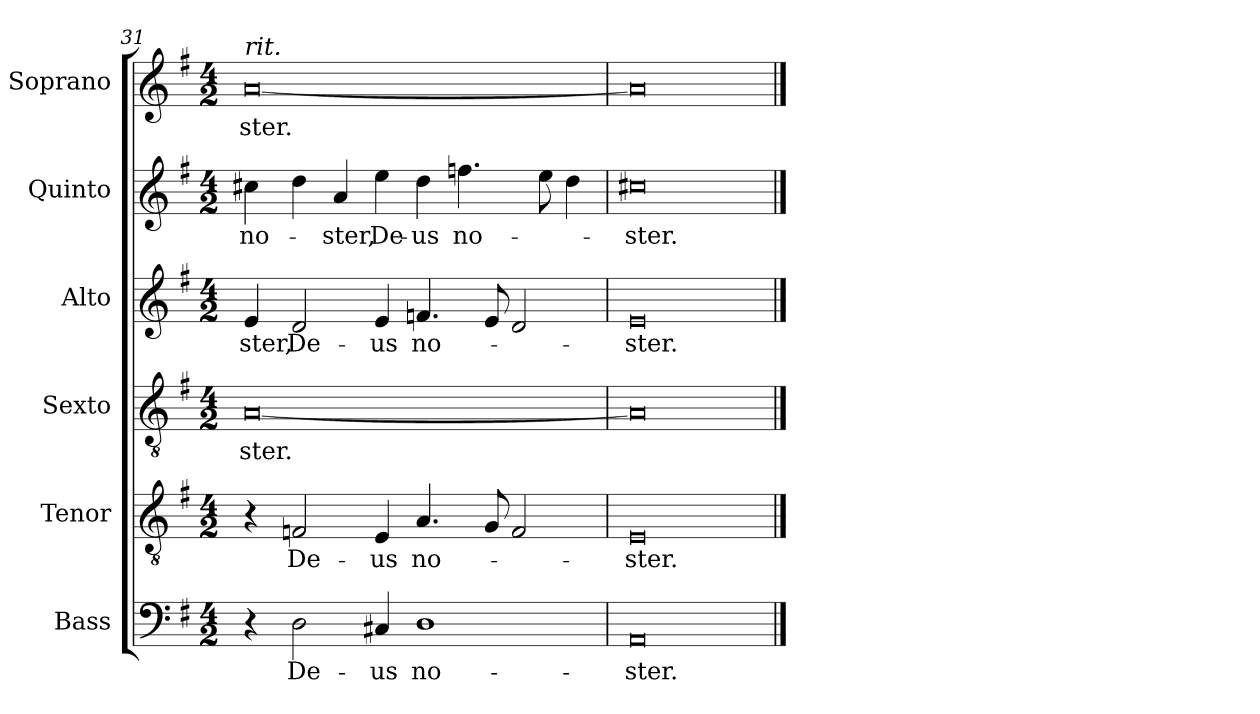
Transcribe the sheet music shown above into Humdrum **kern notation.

**kern	**text	**kern	**text	**kern	**text	**kern	**text	**kern	**text	**kern	**text
*part6	*part6	*part5	*part5	*part4	*part4	*part3	*part3	*part2	*part2	*part1	*part1
*staff6	*staff6	*staff5	*staff5	*staff4	*staff4	*staff3	*staff3	*staff2	*staff2	*staff1	*staff1
*I"Bass	*	*I"Tenor	*	*I"Sexto	*	*I"Alto	*	*I"Quinto	*	*I"Soprano	*
*I'B	*	*I'T	*	*	*	*I'A	*	*I'Q	*	*I'S	*
!!LO:LB:g=z
*clefF4	*	*clefGv2	*	*clefGv2	*	*clefG2	*	*clefG2	*	*clefG2	*
*k[f#]	*	*k[f#]	*	*k[f#]	*	*k[f#]	*	*k[f#]	*	*k[f#]	*
*G:	*	*G:	*	*G:	*	*G:	*	*G:	*	*G:	*
*M4/2	*	*M4/2	*	*M4/2	*	*M4/2	*	*M4/2	*	*M4/2	*
=31	=31	=31	=31	=31	=31	=31	=31	=31	=31	=31	=31
!	!	!	!	!	!	!	!	!	!	!LO:TX:a:i:t=rit.	!
!	!	!	!	!	!LO:LY:b	!	!LO:LY:b	!	!LO:LY:b	!	!LO:LY:b
4r	.	4r	.	[0A	-ster.	4e/	-ster,	4cc#X\	no-	[0a	-ster.
!	!LO:LY:b	!	!LO:LY:b	!	!	!	!LO:LY:b	!	!	!	!
2D\	De-	2Fn/	De-	.	.	2d/	De-	4dd\	.	.	.
!	!	!	!	!	!	!	!	!	!LO:LY:b	!	!
.	.	.	.	.	.	.	.	4a/	-ster,	.	.
!	!LO:LY:b	!	!LO:LY:b	!	!	!	!LO:LY:b	!	!LO:LY:b	!	!
4C#X/	-us	4E/	-us	.	.	4e/	-us	4ee\	De-	.	.
!	!LO:LY:b	!	!LO:LY:b	!	!	!	!LO:LY:b	!	!LO:LY:b	!	!
1D	no-	4.A/	no-	.	.	4.fn/	no-	4dd\	-us	.	.
!	!	!	!	!	!	!	!	!	!LO:LY:b	!	!
.	.	.	.	.	.	.	.	4.ffn\	no-	.	.
.	.	8G/	.	.	.	8e/	.	.	.	.	.
.	.	2F/	.	.	.	2d/	.	.	.	.	.
.	.	.	.	.	.	.	.	8ee\	.	.	.
.	.	.	.	.	.	.	.	4dd\	.	.	.
=32	=32	=32	=32	=32	=32	=32	=32	=32	=32	=32	=32
!	!LO:LY:b	!	!LO:LY:b	!	!	!	!LO:LY:b	!	!LO:LY:b	!	!
0AA	-ster.	0E	-ster.	0A]	.	0e	-ster.	0cc#X	-ster.	0a]	.
==	==	==	==	==	==	==	==	==	==	==	==
*-	*-	*-	*-	*-	*-	*-	*-	*-	*-	*-	*-
